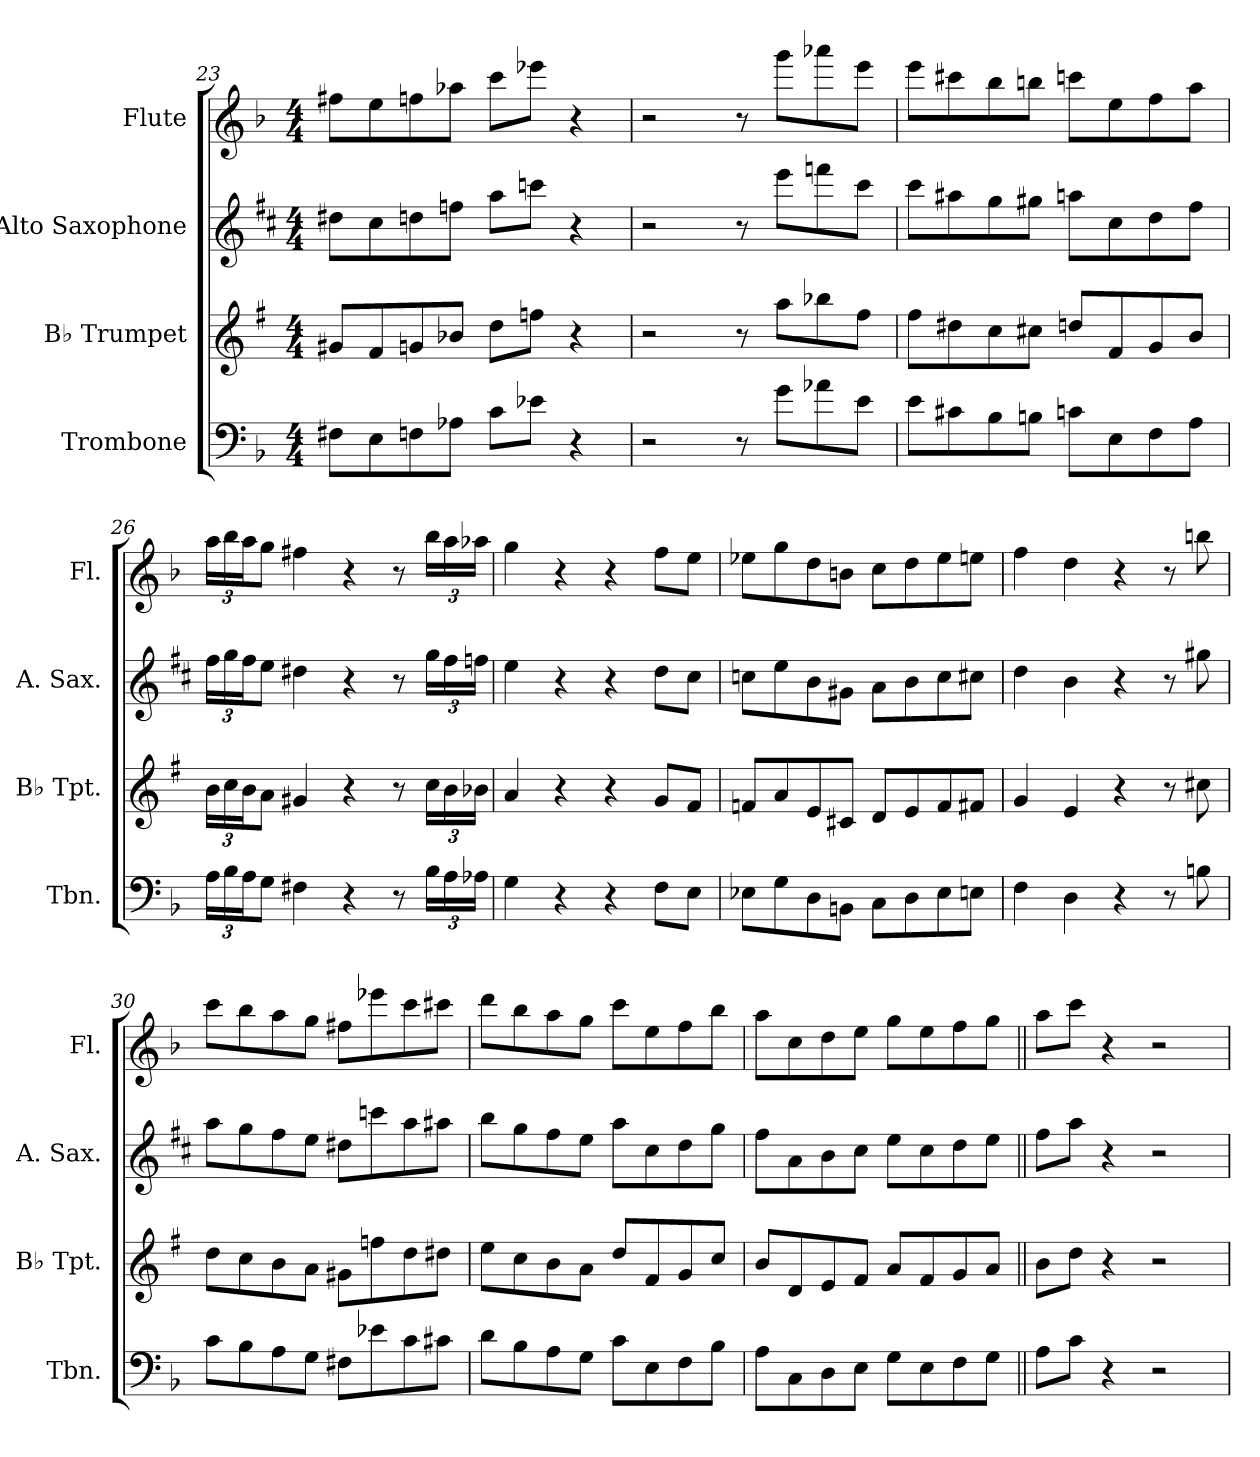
**kern	**kern	**kern	**kern
*part4	*part3	*part2	*part1
*staff4	*staff3	*staff2	*staff1
*I"Trombone	*I"B♭ Trumpet	*I"Alto Saxophone	*I"Flute
*I'Tbn.	*I'B♭ Tpt.	*I'A. Sax.	*I'Fl.
*clefF4	*clefG2	*clefG2	*clefG2
*	*ITrd1c2	*ITrd5c9	*
*k[b-]	*k[b-]	*k[b-]	*k[b-]
*M4/4	*M4/4	*M4/4	*M4/4
=23	=23	=23	=23
8F#X\L	8f#X/L	8f#X\L	8ff#X\L
8E\	8e/	8e\	8ee\
8Fn\	8fn/	8fn\	8ffn\
8A-X\J	8a-X/J	8a-X\J	8aa-X\J
8c\L	8cc\L	8cc\L	8ccc\L
8e-X\J	8ee-X\J	8ee-X\J	8eee-X\J
4r	4r	4r	4r
=24	=24	=24	=24
2r	2r	2r	2r
8r	8r	8r	8r
8g\L	8gg\L	8gg\L	8ggg\L
8a-X\	8aa-X\	8aa-X\	8aaa-X\
8e\J	8ee\J	8ee\J	8eee\J
!!LO:LB:g=z
=25	=25	=25	=25
8e\L	8ee\L	8ee\L	8eee\L
8c#X\	8cc#X\	8cc#X\	8ccc#X\
8B-\	8b-\	8b-\	8bb-\
8Bn\J	8bn\J	8bn\J	8bbn\J
8cn\L	8ccn/L	8ccn\L	8cccn\L
8E\	8e/	8e\	8ee\
8F\	8f/	8f\	8ff\
8A\J	8a/J	8a\J	8aa\J
=26	=26	=26	=26
*Xbrackettup	*Xbrackettup	*Xbrackettup	*Xbrackettup
24A\LL	24a\LL	24a\LL	24aa\LL
24B-\	24b-\	24b-\	24bb-\
24A\J	24a\J	24a\J	24aa\J
8G\J	8g\J	8g\J	8gg\J
4F#X\	4f#X/	4f#X\	4ff#X\
4r	4r	4r	4r
8r	8r	8r	8r
24B-\LL	24b-\LL	24b-\LL	24bb-\LL
24A\	24a\	24a\	24aa\
24A-X\JJ	24a-X\JJ	24a-X\JJ	24aa-X\JJ
=27	=27	=27	=27
4G\	4g/	4g\	4gg\
4r	4r	4r	4r
4r	4r	4r	4r
8F\L	8f/L	8f\L	8ff\L
8E\J	8e/J	8e\J	8ee\J
=28	=28	=28	=28
8E-X\L	8e-X/L	8e-X\L	8ee-X\L
8G\	8g/	8g\	8gg\
8D\	8d/	8d\	8dd\
8BBn\J	8Bn/J	8Bn\J	8bn\J
8C\L	8c/L	8c\L	8cc\L
8D\	8d/	8d\	8dd\
8E-\	8e-/	8e-\	8ee-\
8En\J	8en/J	8en\J	8een\J
!!LO:LB:g=z
=29	=29	=29	=29
4F\	4f/	4f\	4ff\
4D\	4d/	4d\	4dd\
4r	4r	4r	4r
8r	8r	8r	8r
8Bn\	8bn\	8bn\	8bbn\
=30	=30	=30	=30
8c\L	8cc\L	8cc\L	8ccc\L
8B-\	8b-\	8b-\	8bb-\
8A\	8a\	8a\	8aa\
8G\J	8g\J	8g\J	8gg\J
8F#X\L	8f#X\L	8f#X\L	8ff#X\L
8e-X\	8ee-X\	8ee-X\	8eee-X\
8c\	8cc\	8cc\	8ccc\
8c#X\J	8cc#X\J	8cc#X\J	8ccc#X\J
=31	=31	=31	=31
8d\L	8dd\L	8dd\L	8ddd\L
8B-\	8b-\	8b-\	8bb-\
8A\	8a\	8a\	8aa\
8G\J	8g\J	8g\J	8gg\J
8c\L	8cc/L	8cc\L	8ccc\L
8E\	8e/	8e\	8ee\
8F\	8f/	8f\	8ff\
8B-\J	8b-/J	8b-\J	8bb-\J
=32	=32	=32	=32
8A\L	8a/L	8a\L	8aa\L
8C\	8c/	8c\	8cc\
8D\	8d/	8d\	8dd\
8E\J	8e/J	8e\J	8ee\J
8G\L	8g/L	8g\L	8gg\L
8E\	8e/	8e\	8ee\
8F\	8f/	8f\	8ff\
8G\J	8g/J	8g\J	8gg\J
=33||	=33||	=33||	=33||
8A\L	8a\L	8a\L	8aa\L
8c\J	8cc\J	8cc\J	8ccc\J
4r	4r	4r	4r
2r	2r	2r	2r
=	=	=	=
*-	*-	*-	*-
